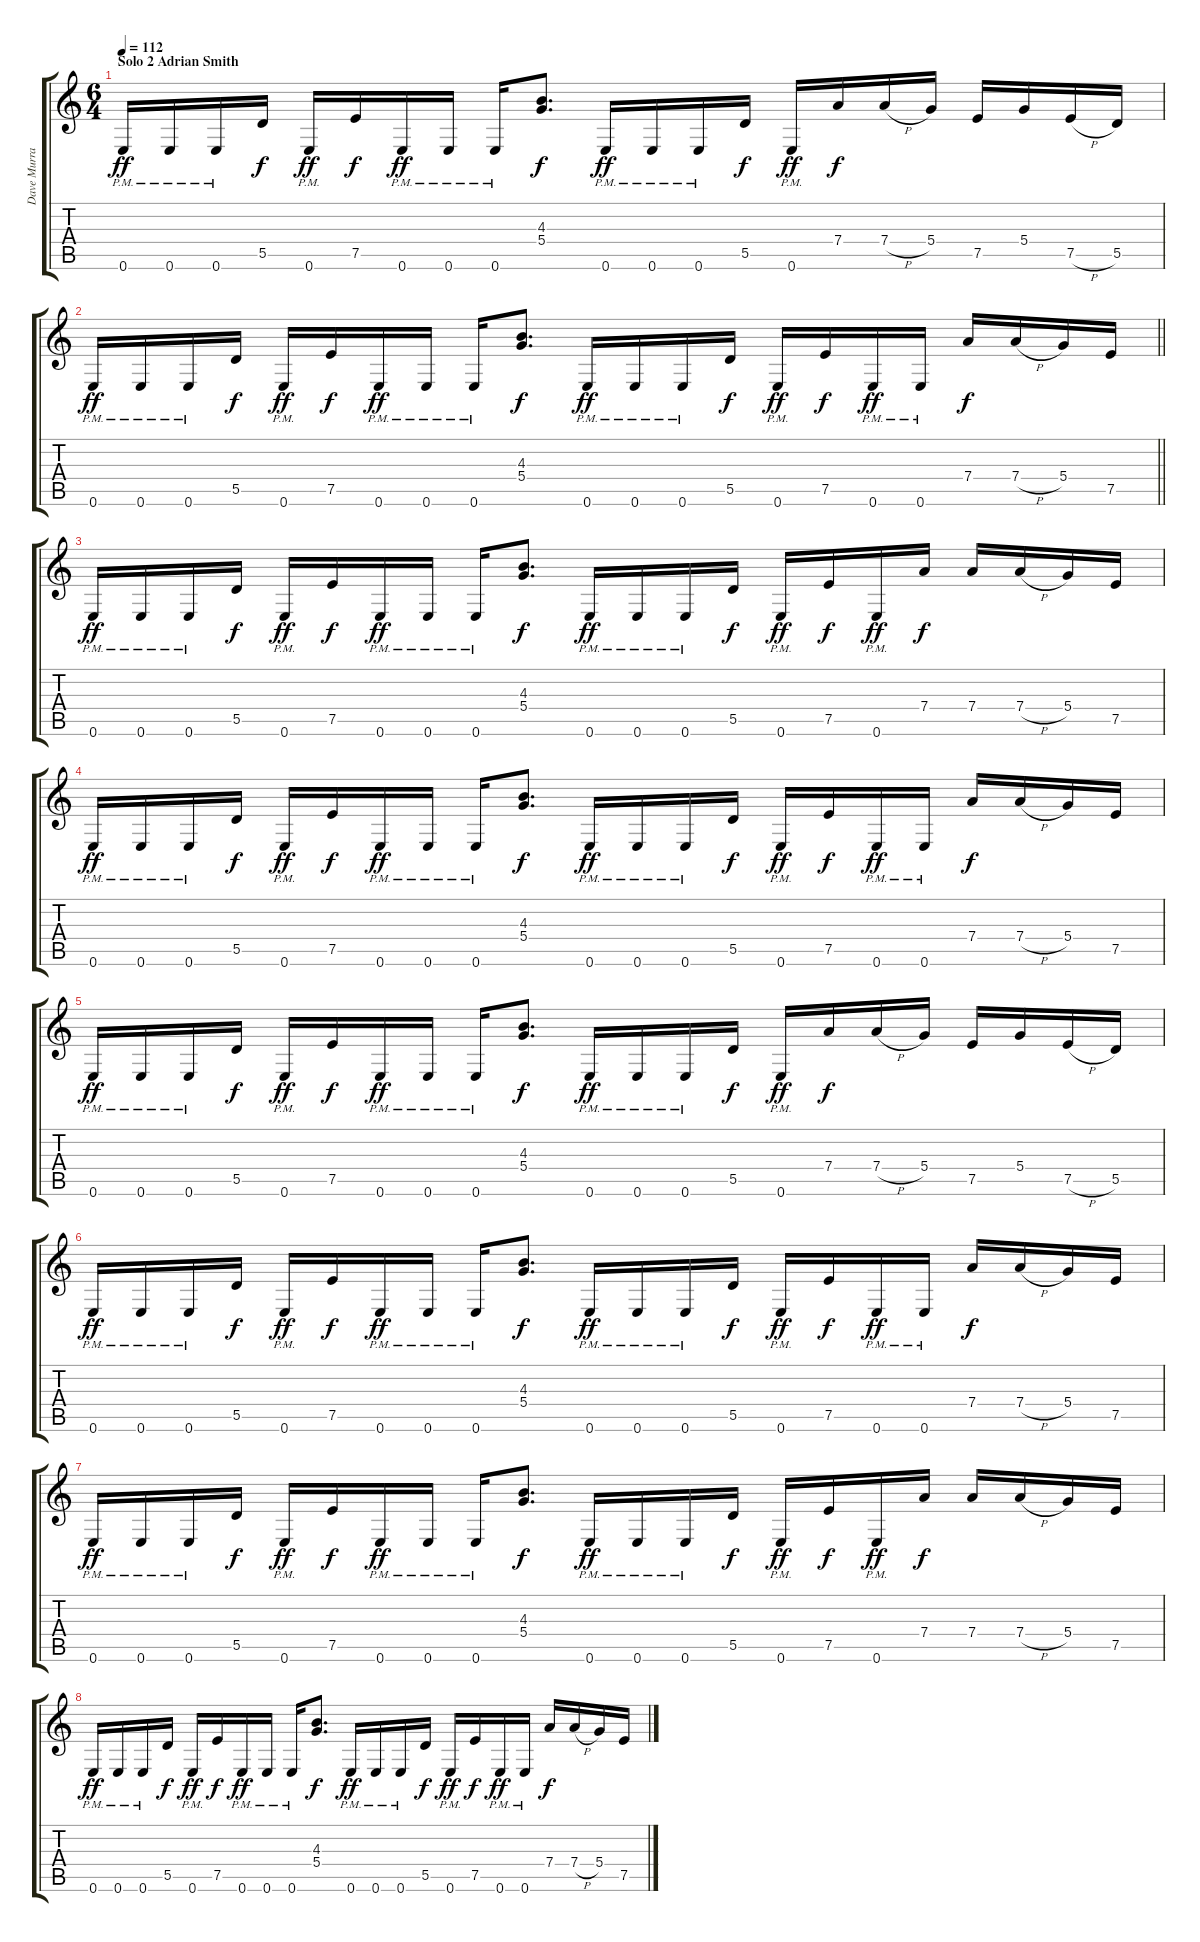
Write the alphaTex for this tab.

\track ("Dave Murray" "Dave Murra") {instrument distortionguitar}
\staff {score tabs}
\tuning (E4 B3 G3 D3 A2 E2) {hide}
\ts (6 4)
\section ("" "Solo 2 Adrian Smith")
\tempo 112
\clef g2
\ks c
0.6{pm}.16{dy ff} 0.6{pm}.16 0.6{pm}.16 5.5.16{dy f} 0.6{pm}.16{dy ff} 7.5.16{dy f} 0.6{pm}.16{dy ff} 0.6{pm}.16 0.6{pm}.16 (4.3 5.4).8{d dy f} 0.6{pm}.16{dy ff} 0.6{pm}.16 0.6{pm}.16 5.5.16{dy f} 0.6{pm}.16{dy ff} 7.4.16{dy f} 7.4{h}.16 5.4.16 7.5.16 5.4.16 7.5{h}.16 5.5.16 |
\barLineRight lightlight
0.6{pm}.16{dy ff} 0.6{pm}.16 0.6{pm}.16 5.5.16{dy f} 0.6{pm}.16{dy ff} 7.5.16{dy f} 0.6{pm}.16{dy ff} 0.6{pm}.16 0.6{pm}.16 (4.3 5.4).8{d dy f} 0.6{pm}.16{dy ff} 0.6{pm}.16 0.6{pm}.16 5.5.16{dy f} 0.6{pm}.16{dy ff} 7.5.16{dy f} 0.6{pm}.16{dy ff} 0.6{pm}.16 7.4.16{dy f} 7.4{h}.16 5.4.16 7.5.16 |
0.6{pm}.16{dy ff} 0.6{pm}.16 0.6{pm}.16 5.5.16{dy f} 0.6{pm}.16{dy ff} 7.5.16{dy f} 0.6{pm}.16{dy ff} 0.6{pm}.16 0.6{pm}.16 (4.3 5.4).8{d dy f} 0.6{pm}.16{dy ff} 0.6{pm}.16 0.6{pm}.16 5.5.16{dy f} 0.6{pm}.16{dy ff} 7.5.16{dy f} 0.6{pm}.16{dy ff} 7.4.16{dy f} 7.4.16 7.4{h}.16 5.4.16 7.5.16 |
0.6{pm}.16{dy ff} 0.6{pm}.16 0.6{pm}.16 5.5.16{dy f} 0.6{pm}.16{dy ff} 7.5.16{dy f} 0.6{pm}.16{dy ff} 0.6{pm}.16 0.6{pm}.16 (4.3 5.4).8{d dy f} 0.6{pm}.16{dy ff} 0.6{pm}.16 0.6{pm}.16 5.5.16{dy f} 0.6{pm}.16{dy ff} 7.5.16{dy f} 0.6{pm}.16{dy ff} 0.6{pm}.16 7.4.16{dy f} 7.4{h}.16 5.4.16 7.5.16 |
0.6{pm}.16{dy ff} 0.6{pm}.16 0.6{pm}.16 5.5.16{dy f} 0.6{pm}.16{dy ff} 7.5.16{dy f} 0.6{pm}.16{dy ff} 0.6{pm}.16 0.6{pm}.16 (4.3 5.4).8{d dy f} 0.6{pm}.16{dy ff} 0.6{pm}.16 0.6{pm}.16 5.5.16{dy f} 0.6{pm}.16{dy ff} 7.4.16{dy f} 7.4{h}.16 5.4.16 7.5.16 5.4.16 7.5{h}.16 5.5.16 |
0.6{pm}.16{dy ff} 0.6{pm}.16 0.6{pm}.16 5.5.16{dy f} 0.6{pm}.16{dy ff} 7.5.16{dy f} 0.6{pm}.16{dy ff} 0.6{pm}.16 0.6{pm}.16 (4.3 5.4).8{d dy f} 0.6{pm}.16{dy ff} 0.6{pm}.16 0.6{pm}.16 5.5.16{dy f} 0.6{pm}.16{dy ff} 7.5.16{dy f} 0.6{pm}.16{dy ff} 0.6{pm}.16 7.4.16{dy f} 7.4{h}.16 5.4.16 7.5.16 |
0.6{pm}.16{dy ff} 0.6{pm}.16 0.6{pm}.16 5.5.16{dy f} 0.6{pm}.16{dy ff} 7.5.16{dy f} 0.6{pm}.16{dy ff} 0.6{pm}.16 0.6{pm}.16 (4.3 5.4).8{d dy f} 0.6{pm}.16{dy ff} 0.6{pm}.16 0.6{pm}.16 5.5.16{dy f} 0.6{pm}.16{dy ff} 7.5.16{dy f} 0.6{pm}.16{dy ff} 7.4.16{dy f} 7.4.16 7.4{h}.16 5.4.16 7.5.16 |
0.6{pm}.16{dy ff} 0.6{pm}.16 0.6{pm}.16 5.5.16{dy f} 0.6{pm}.16{dy ff} 7.5.16{dy f} 0.6{pm}.16{dy ff} 0.6{pm}.16 0.6{pm}.16 (4.3 5.4).8{d dy f} 0.6{pm}.16{dy ff} 0.6{pm}.16 0.6{pm}.16 5.5.16{dy f} 0.6{pm}.16{dy ff} 7.5.16{dy f} 0.6{pm}.16{dy ff} 0.6{pm}.16 7.4.16{dy f} 7.4{h}.16 5.4.16 7.5.16
